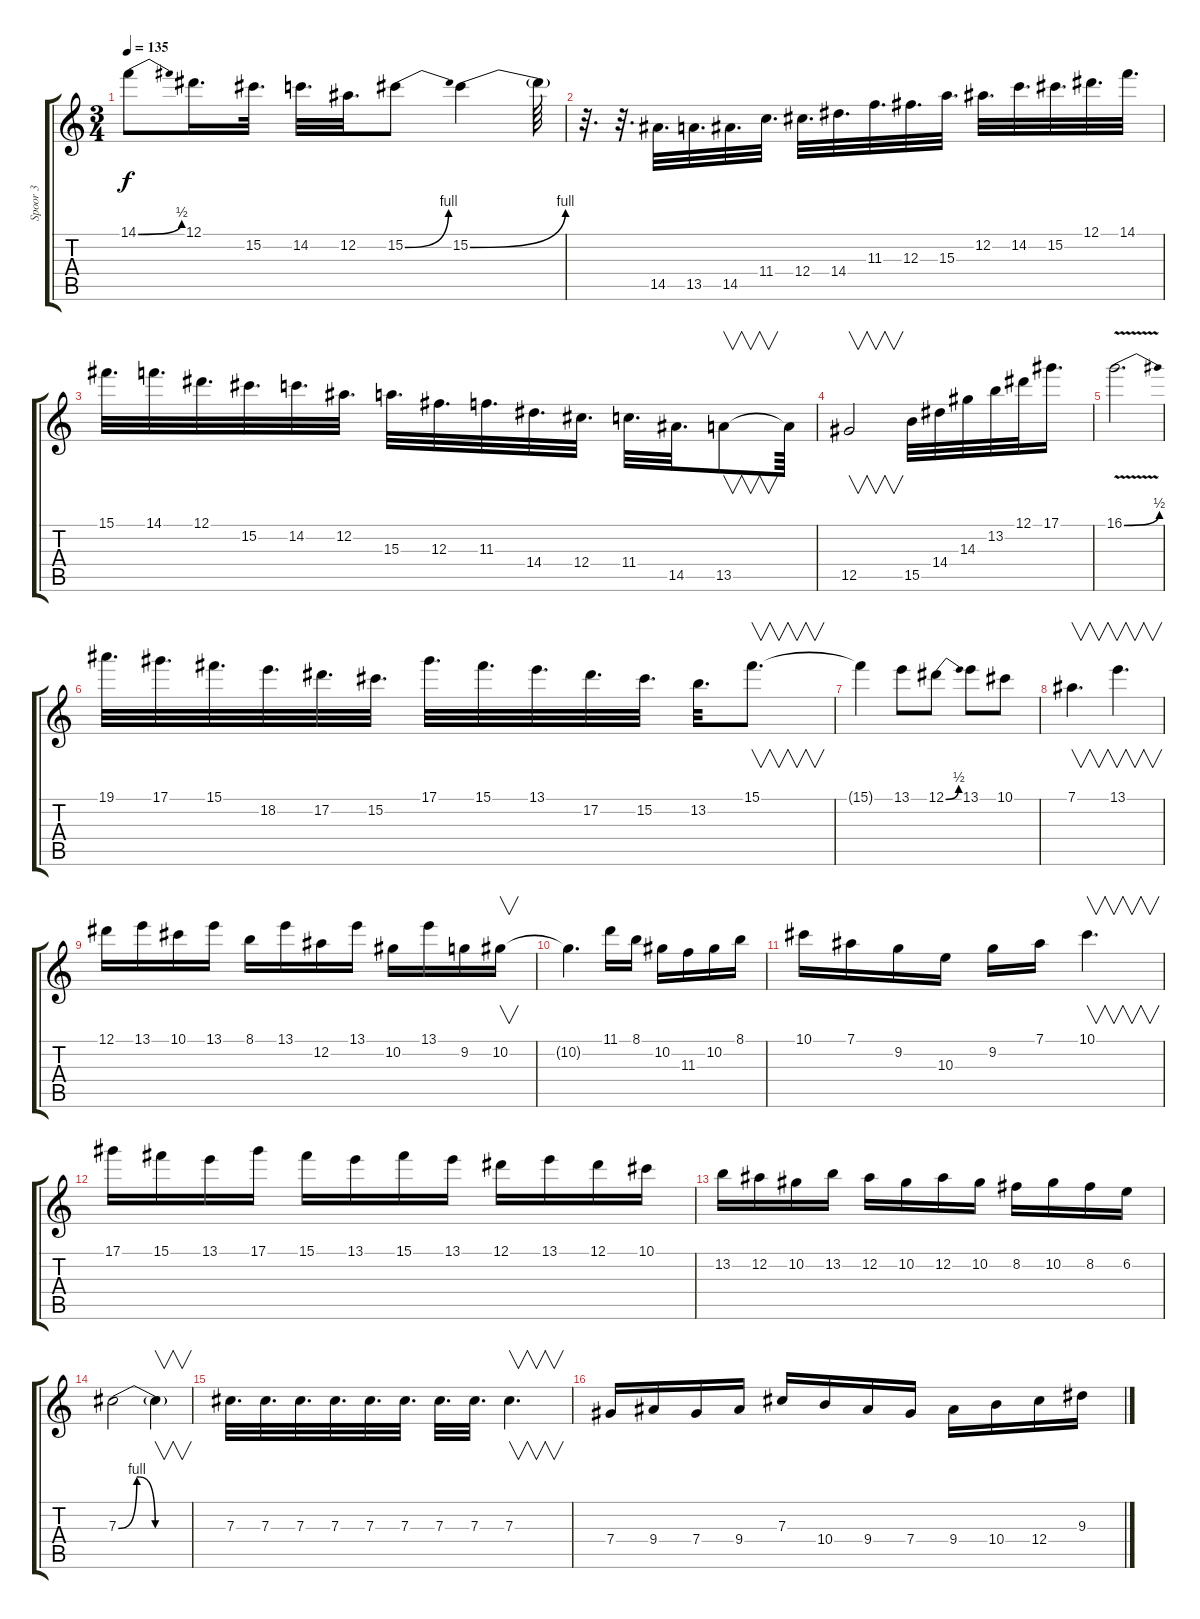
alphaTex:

\track ("Spoor 3" "Spoor 3") {instrument overdrivenguitar}
\staff {score tabs}
\tuning (Eb4 Bb3 Gb3 Db3 Ab2 Eb2) {hide}
\ts (3 4)
\tempo 135
\clef g2
\ks c
14.1{be (bend 0 0 60 2)}.8{dy f} 12.1.16{d} 15.2.32{d} 14.2.32{d} 12.2.32{d} 15.2{be (bend 0 0 60 4)}.8 15.2{be (bend 0 0 60 4)}.4 15.2{t}.64 |
r.32{d} r.32{d} 14.5.32{d} 13.5.32{d} 14.5.32{d} 11.4.32{d} 12.4.32{d} 14.4.32{d} 11.3.32{d} 12.3.32{d} 15.3.32{d} 12.2.32{d} 14.2.32{d} 15.2.32{d} 12.1.32{d} 14.1.32{d} |
15.1.32{d} 14.1.32{d} 12.1.32{d} 15.2.32{d} 14.2.32{d} 12.2.32{d} 15.3.32{d} 12.3.32{d} 11.3.32{d} 14.4.32{d} 12.4.32{d} 11.4.32{d} 14.5.32{d} 13.5.8{v} 13.5{t}.64 |
12.5.2{v} 15.5.32 14.4.32 14.3.32 13.2.32 12.1.32 17.1.16{d} |
16.1{be (bend 0 0 60 2) v}.2{d} |
19.1.32{d} 17.1.32{d} 15.1.32{d} 18.2.32{d} 17.2.32{d} 15.2.32{d} 17.1.32{d} 15.1.32{d} 13.1.32{d} 17.2.32{d} 15.2.32{d} 13.2.32{d} 15.1.8{v d} |
15.1{t}.4 13.1.8 12.1{be (bend 0 0 60 2)}.8 13.1.8 10.1.8 |
7.1.4{v d} 13.1.4{v d} |
12.1.16 13.1.16 10.1.16 13.1.16 8.1.16 13.1.16 12.2.16 13.1.16 10.2.16 13.1.16 9.2.16 10.2.16{v} |
10.2{t}.4{d} 11.1.16 8.1.16 10.2.16 11.3.16 10.2.16 8.1.16 |
10.1.16 7.1.16 9.2.16 10.3.16 9.2.16 7.1.16 10.1.4{v d} |
17.1.16 15.1.16 13.1.16 17.1.16 15.1.16 13.1.16 15.1.16 13.1.16 12.1.16 13.1.16 12.1.16 10.1.16 |
13.2.16 12.2.16 10.2.16 13.2.16 12.2.16 10.2.16 12.2.16 10.2.16 8.2.16 10.2.16 8.2.16 6.2.16 |
7.3{be (custom 0 0 15 4 30 0 45 0 60 0)}.2 7.3{t}.4{v} |
7.3.32{d} 7.3.32{d} 7.3.32{d} 7.3.32{d} 7.3.32{d} 7.3.32{d} 7.3.32{d} 7.3.32{d} 7.3.4{v d} |
7.4.16 9.4.16 7.4.16 9.4.16 7.3.16 10.4.16 9.4.16 7.4.16 9.4.16 10.4.16 12.4.16 9.3.16
